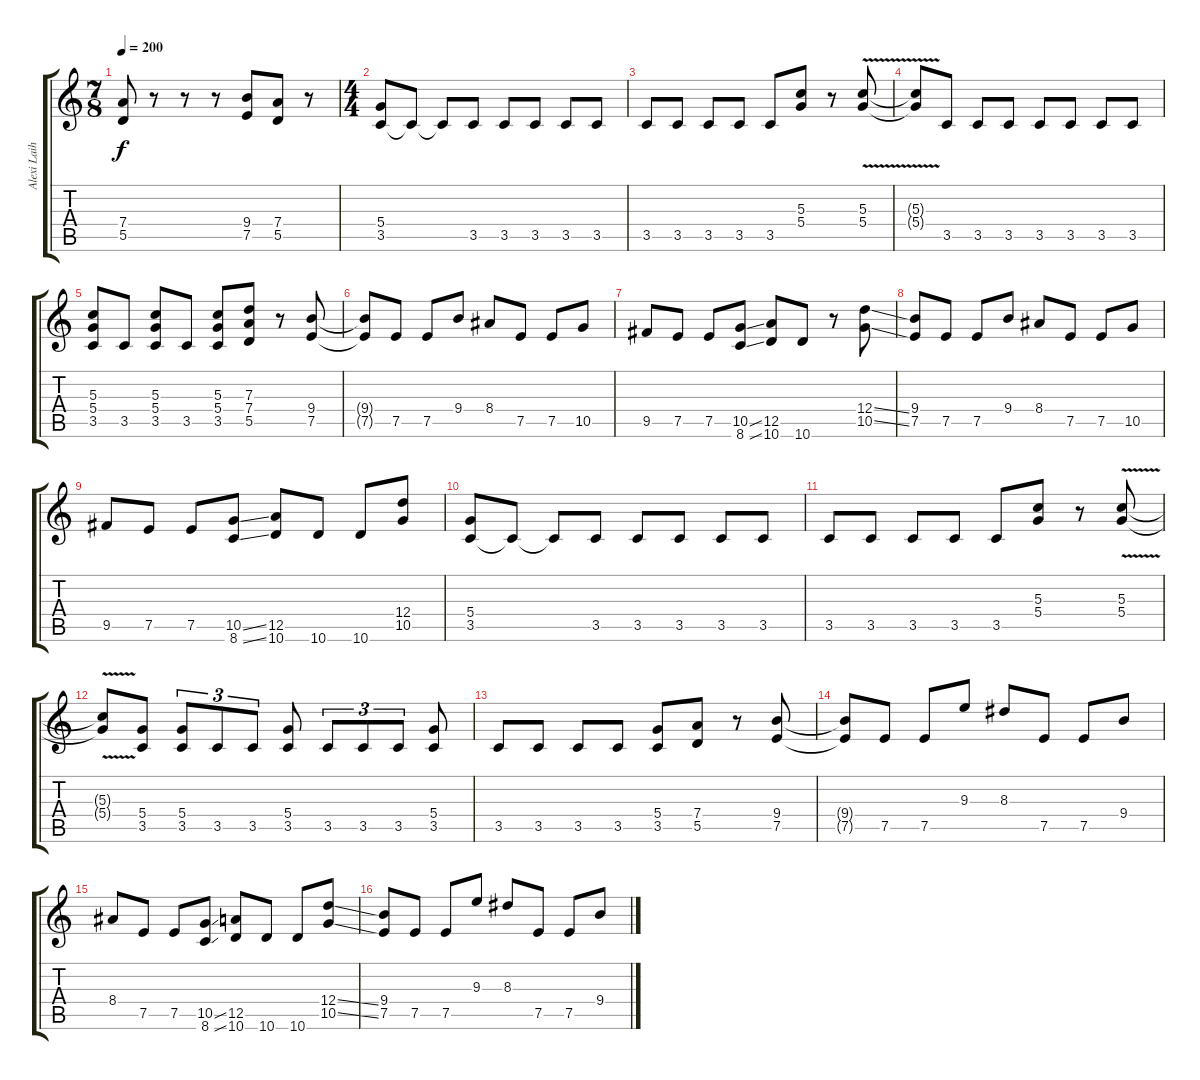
\track ("Alexi Laiho" "Alexi Laih") {instrument distortionguitar}
\staff {score tabs}
\tuning (E4 B3 G3 D3 A2 E2) {hide}
\ts (7 8)
\tempo 200
\clef g2
\ks c
(7.4 5.5).8{dy f} r.8 r.8 r.8 (9.4 7.5).8 (7.4 5.5).8 r.8 |
\ts (4 4)
(5.4 3.5).8 3.5{t}.8 3.5{t}.8 3.5.8 3.5.8 3.5.8 3.5.8 3.5.8 |
3.5.8 3.5.8 3.5.8 3.5.8 3.5.8 (5.3 5.4).8 r.8 (5.3{v} 5.4{v}).8 |
(5.3{t} 5.4{t}).8 3.5.8 3.5.8 3.5.8 3.5.8 3.5.8 3.5.8 3.5.8 |
(5.3 5.4 3.5).8 3.5.8 (5.3 5.4 3.5).8 3.5.8 (5.3 5.4 3.5).8 (7.3 7.4 5.5).8 r.8 (9.4 7.5).8 |
(9.4{t} 7.5{t}).8 7.5.8 7.5.8 9.4.8 8.4.8 7.5.8 7.5.8 10.5.8 |
9.5.8 7.5.8 7.5.8 (10.5{ss} 8.6{ss}).8 (12.5 10.6).8 10.6.8 r.8 (12.4{ss} 10.5{ss}).8 |
(9.4 7.5).8 7.5.8 7.5.8 9.4.8 8.4.8 7.5.8 7.5.8 10.5.8 |
9.5.8 7.5.8 7.5.8 (10.5{ss} 8.6{ss}).8 (12.5 10.6).8 10.6.8 10.6.8 (12.4 10.5).8 |
(5.4 3.5).8 3.5{t}.8 3.5{t}.8 3.5.8 3.5.8 3.5.8 3.5.8 3.5.8 |
3.5.8 3.5.8 3.5.8 3.5.8 3.5.8 (5.3 5.4).8 r.8 (5.3{v} 5.4{v}).8 |
(5.3{t} 5.4{t}).8 (5.4 3.5).8 (5.4 3.5).8{tu (3 2)} 3.5.8{tu (3 2)} 3.5.8{tu (3 2)} (5.4 3.5).8 3.5.8{tu (3 2)} 3.5.8{tu (3 2)} 3.5.8{tu (3 2)} (5.4 3.5).8 |
3.5.8 3.5.8 3.5.8 3.5.8 (5.4 3.5).8 (7.4 5.5).8 r.8 (9.4 7.5).8 |
(9.4{t} 7.5{t}).8 7.5.8 7.5.8 9.3.8 8.3.8 7.5.8 7.5.8 9.4.8 |
8.4.8 7.5.8 7.5.8 (10.5{ss} 8.6{ss}).8 (12.5 10.6).8 10.6.8 10.6.8 (12.4{ss} 10.5{ss}).8 |
(9.4 7.5).8 7.5.8 7.5.8 9.3.8 8.3.8 7.5.8 7.5.8 9.4.8
